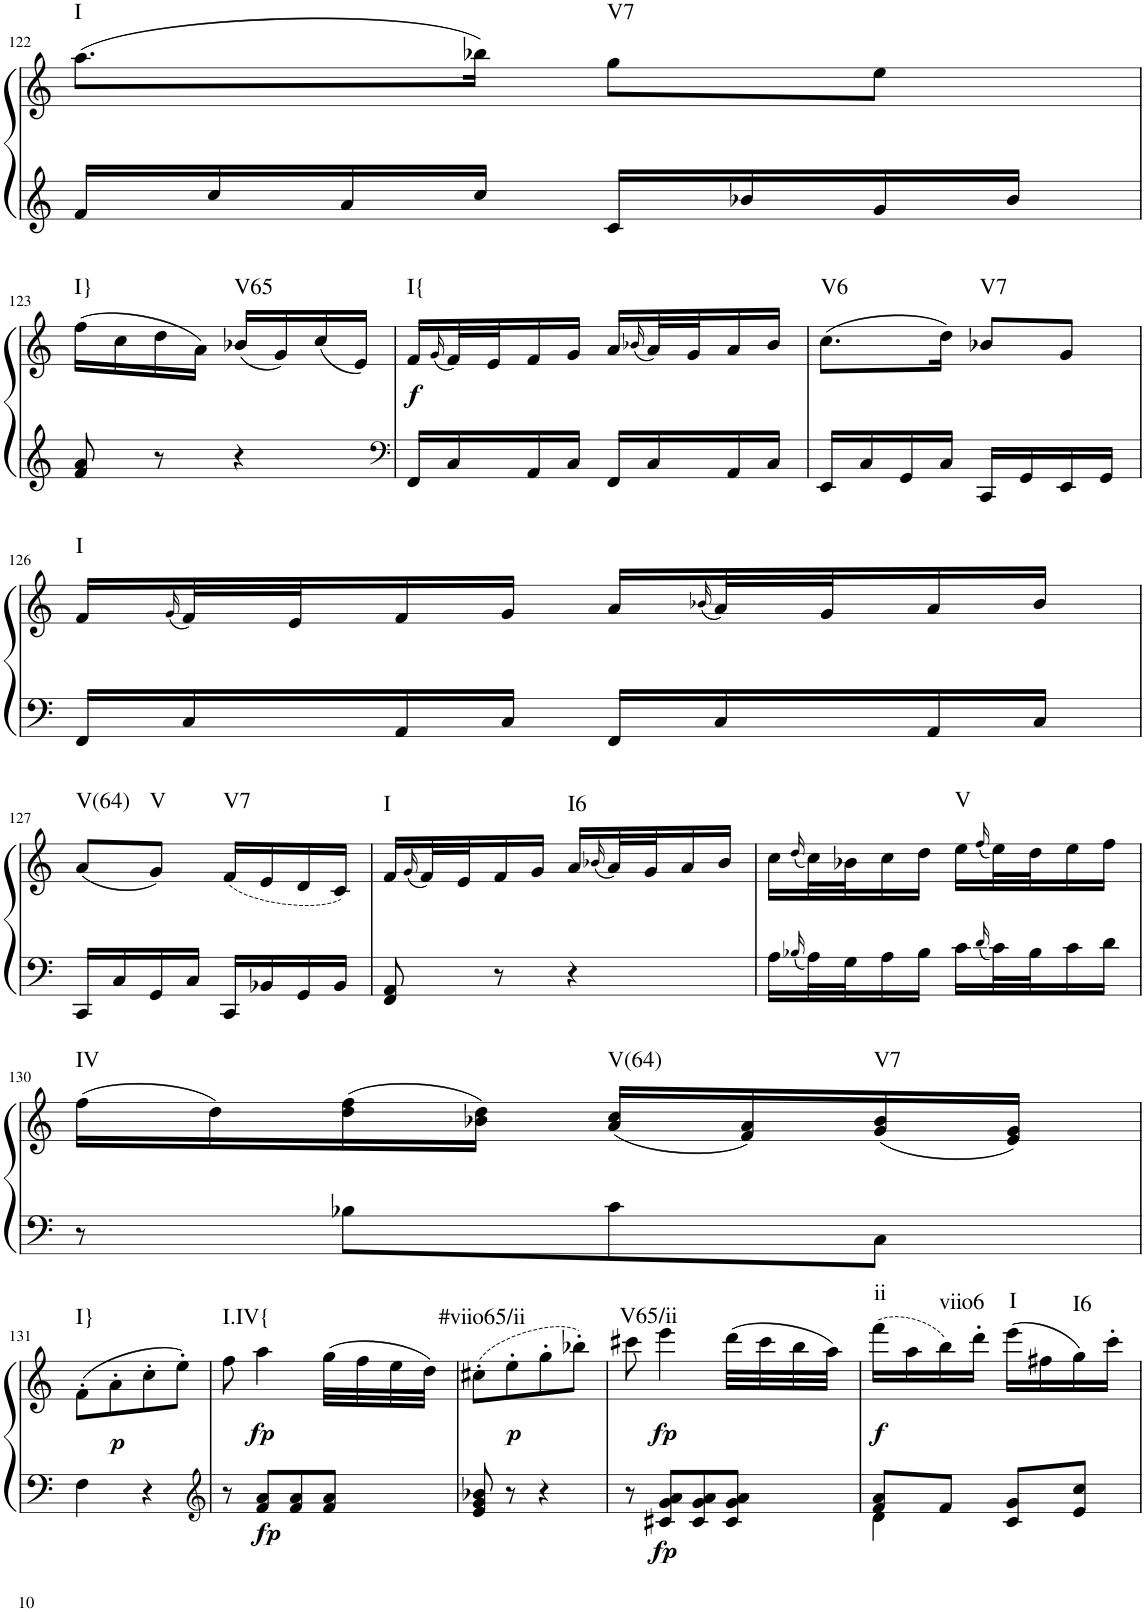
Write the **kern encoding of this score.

**kern	**kern	**dynam	**harte
*part1	*part1	*part1	*part1
*staff2	*staff1	*staff1/2	*
*I"Klavier linke Hand	*	*	*
!!LO:PB:g=z
*clefG2	*clefG2	*	*
*k[]	*k[]	*	*
*M2/4	*M2/4	*	*
=122	=122	=122	=122
!	!	!	!LO:H:kt=I
16f/LL	(8.aa\L	.	N
16cc/	.	.	.
16a/	.	.	.
16cc/JJ	16bb-X\Jk)	.	.
!	!	!	!LO:H:kt=V7
16c/LL	8gg\L	.	N
16b-X/	.	.	.
16g/	8ee\J	.	.
16b-/JJ	.	.	.
!!LO:LB:g=z
=123	=123	=123	=123
!	!	!	!LO:H:kt=I}
8f/ 8a/	(16ff\LL	.	N
.	16cc\	.	.
8r	16dd\	.	.
.	16a\JJ)	.	.
4r	(16b-X/LL	.	.
.	16g/)	.	.
.	(16cc/	.	.
.	16e/JJ)	.	.
=124	=124	=124	=124
*clefF4	*	*	*
!	!	!LO:DY:b	!
16FF/LL	16f/LL	f	.
.	(16qg/	.	.
16C/	32f/L)	.	.
.	32e/J	.	.
16AA/	16f/	.	.
16C/JJ	16g/JJ	.	.
16FF/LL	16a/LL	.	.
.	(16qb-X/	.	.
16C/	32a/L)	.	.
.	32g/J	.	.
16AA/	16a/	.	.
16C/JJ	16b-/JJ	.	.
=125	=125	=125	=125
16EE/LL	(8.cc\L	.	.
16C/	.	.	.
16GG/	.	.	.
16C/JJ	16dd\Jk)	.	.
16CC/LL	8b-X/L	.	.
16GG/	.	.	.
16EE/	8g/J	.	.
16GG/JJ	.	.	.
!!LO:LB:g=z
=126	=126	=126	=126
!	!	!	!LO:H:kt=I
16FF/LL	16f/LL	.	N
.	(16qg/	.	.
16C/	32f/L)	.	.
.	32e/J	.	.
16AA/	16f/	.	.
16C/JJ	16g/JJ	.	.
16FF/LL	16a/LL	.	.
.	(16qb-X/	.	.
16C/	32a/L)	.	.
.	32g/J	.	.
16AA/	16a/	.	.
16C/JJ	16b-/JJ	.	.
!!LO:LB:g=z
=127	=127	=127	=127
16CC/LL	(8a/L	.	.
16C/	.	.	.
16GG/	8g/J)	.	.
16C/JJ	.	.	.
16CC/LL	(16f/LL	.	.
16BB-X/	16e/	.	.
16GG/	16d/	.	.
16BB-/JJ	16c/JJ)	.	.
=128	=128	=128	=128
!	!	!	!LO:H:kt=I
8FF/ 8AA/	16f/LL	.	N
.	(16qg/	.	.
.	32f/L)	.	.
.	32e/J	.	.
8r	16f/	.	.
.	16g/JJ	.	.
!	!	!	!LO:H:kt=I6
4r	16a/LL	.	N
.	(16qb-X/	.	.
.	32a/L)	.	.
.	32g/J	.	.
.	16a/	.	.
.	16b-/JJ	.	.
=129	=129	=129	=129
16A\LL	16cc\LL	.	.
16qB-X/	(16qdd/	.	.
32A\L	32cc\L)	.	.
32G\J	32b-X\J	.	.
16A\	16cc\	.	.
16B-\JJ	16dd\JJ	.	.
!	!	!	!LO:H:kt=V
16c\LL	16ee\LL	.	N
16qd/	(16qff/	.	.
32c\L	32ee\L)	.	.
32B-\J	32dd\J	.	.
16c\	16ee\	.	.
16d\JJ	16ff\JJ	.	.
!!LO:LB:g=z
=130	=130	=130	=130
!	!	!	!LO:H:kt=IV
8r	(16ff\LL	.	N
.	16dd\)	.	.
8B-X\L	(16dd\ 16ff\	.	.
.	16b-X\ 16dd\JJ)	.	.
!	!	!	!LO:H:kt=V(64)
8c\	(16a/ 16cc/LL	.	N
.	16f/ 16a/)	.	.
!	!	!	!LO:H:kt=V7
8C\J	(16g/ 16b-/	.	N
.	16e/ 16g/JJ)	.	.
!!LO:LB:g=z
=131	=131	=131	=131
!	!	!	!LO:H:kt=I}
4F\	(8f'\L	.	N
!	!	!LO:DY:b	!
.	8a'\	p	.
4r	8cc'\	.	.
.	8ee'\J)	.	.
=132	=132	=132	=132
*clefG2	*	*	*
!	!	!	!LO:H:kt=I.IV{
8r	8ff\	.	N
!	!	!LO:DY:b=2	!
!	!	!LO:DY:n=1:b	!
8f/ 8a/L	4aa\	fp fp	.
8f/ 8a/	.	.	.
8f/ 8a/J	(32gg\LLL	.	.
.	32ff\	.	.
.	32ee\	.	.
.	32dd\JJJ)	.	.
=133	=133	=133	=133
!	!	!	!LO:H:kt=#viio65/ii
8e/ 8g/ 8b-X/	(8cc#X'\L	.	N
!	!	!LO:DY:b	!
8r	8ee'\	p	.
4r	8gg'\	.	.
.	8bb-X'\J)	.	.
=134	=134	=134	=134
!	!	!	!LO:H:kt=V65/ii
8r	8ccc#X\	.	N
!	!	!LO:DY:b=2	!
!	!	!LO:DY:n=1:b	!
8c#X/ 8g/ 8a/L	4eee\	fp fp	.
8c#/ 8g/ 8a/	.	.	.
8c#/ 8g/ 8a/J	(32ddd\LLL	.	.
.	32ccc#\	.	.
.	32bb\	.	.
.	32aa\JJJ)	.	.
=135	=135	=135	=135
*^	*	*	*
!	!	!	!LO:DY:b	!LO:H:kt=ii
8f/ 8a/L	4d\	(16fff\LL	f	N
.	.	16aa\	.	.
!	!	!	!	!LO:H:kt=viio6
8f/J	.	16bb\)	.	N
.	.	16ddd'\JJ	.	.
!	!	!	!	!LO:H:kt=I
8c/ 8g/L	4ryy	(16eee\LL	.	N
.	.	16ff#X\	.	.
!	!	!	!	!LO:H:kt=I6
8e/ 8cc/J	.	16gg\)	.	N
.	.	16ccc'\JJ	.	.
*v	*v	*	*	*
=	=	=	=
*-	*-	*-	*-
